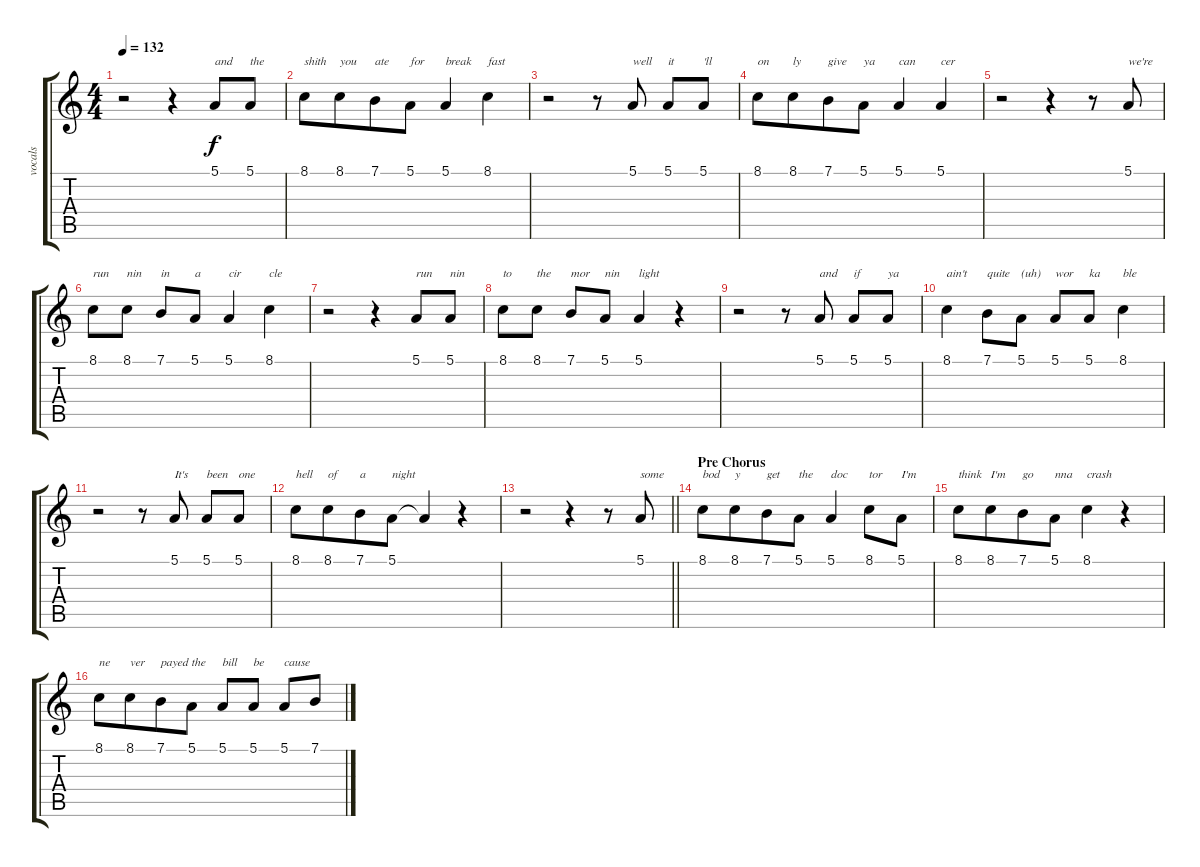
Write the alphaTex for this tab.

\track ("vocals" "vocals") {instrument lead2sawtooth}
\staff {score tabs}
\tuning (E4 B3 G3 D3 A2 E2) {hide}
\ts (4 4)
\tempo 132
\clef g2
\ks c
r.2{dy f} r.4 5.1.8{txt "and"} 5.1.8{txt "the" beam Up} |
8.1.8{txt "shith"} 8.1.8{txt "you" beam merge} 7.1.8{txt "ate"} 5.1.8{txt "for"} 5.1.4{txt "break" beam Up} 8.1.4{txt "fast" beam Down} |
r.2 r.8 5.1.8{txt "well" beam Up} 5.1.8{txt "it" beam Up} 5.1.8{txt "'ll" beam Up} |
8.1.8{txt "on"} 8.1.8{txt "ly" beam merge} 7.1.8{txt "give"} 5.1.8{txt "ya"} 5.1.4{txt "can" beam Up} 5.1.4{txt "cer" beam Up} |
r.2 r.4 r.8 5.1.8{txt "we're"} |
8.1.8{txt "run"} 8.1.8{txt "nin"} 7.1.8{txt "in"} 5.1.8{txt "a"} 5.1.4{txt "cir"} 8.1.4{txt "cle"} |
r.2 r.4 5.1.8{txt "run"} 5.1.8{txt "nin"} |
8.1.8{txt "to"} 8.1.8{txt "the"} 7.1.8{txt "mor"} 5.1.8{txt "nin"} 5.1.4{txt "light"} r.4 |
r.2 r.8 5.1.8{txt "and" beam Up} 5.1.8{txt "if"} 5.1.8{txt "ya"} |
8.1.4{txt "ain't" beam merge} 7.1.8{txt "quite"} 5.1.8{txt "(uh)"} 5.1.8{txt "wor"} 5.1.8{txt "ka"} 8.1.4{txt "ble"} |
r.2 r.8 5.1.8{txt "It's" beam Up beam split} 5.1.8{txt "been" beam Up beam merge} 5.1.8{txt "one" beam Up} |
8.1.8{txt "hell"} 8.1.8{txt "of" beam merge} 7.1.8{txt "a"} 5.1.8{txt "night"} 5.1{t}.4{beam Up} r.4 |
\barLineRight lightlight
r.2 r.4 r.8 5.1.8{txt "some"} |
\section ("" "Pre Chorus")
8.1.8{txt "bod"} 8.1.8{txt "y" beam merge} 7.1.8{txt "get"} 5.1.8{txt "the"} 5.1.4{txt "doc"} 8.1.8{txt "tor"} 5.1.8{txt "I'm"} |
8.1.8{txt "think"} 8.1.8{txt "I'm" beam merge} 7.1.8{txt "go"} 5.1.8{txt "nna"} 8.1.4{txt "crash"} r.4 |
8.1.8{txt "ne"} 8.1.8{txt "ver" beam merge} 7.1.8{txt "payed"} 5.1.8{txt "the"} 5.1.8{txt "bill"} 5.1.8{txt "be"} 5.1.8{txt "cause"} 7.1{sl}.8
